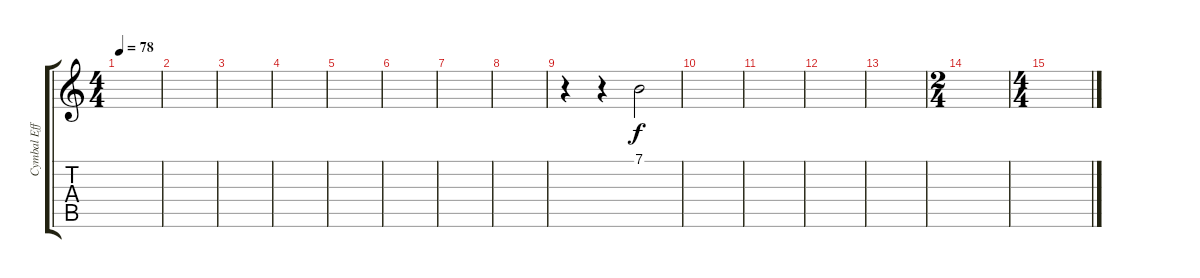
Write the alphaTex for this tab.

\track ("Cymbal Effect" "Cymbal Eff") {instrument reversecymbal}
\staff {score tabs}
\tuning (E4 B3 G3 D3 A2 E2) {hide}
\ts (4 4)
\tempo 78
\clef g2
\ks c
|
|
|
|
|
|
|
|
r.4 r.4 7.1.2 |
|
|
|
|
\ts (2 4)
|
\ts (4 4)
